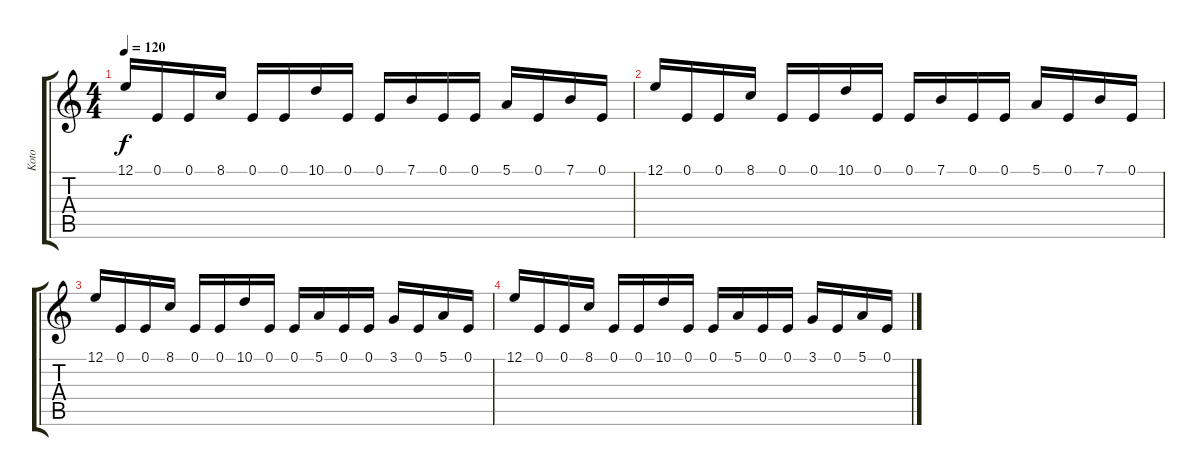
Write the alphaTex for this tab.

\track ("Koto" "Koto") {instrument koto}
\staff {score tabs}
\tuning (E4 B3 G3 D3 A2 E2) {hide}
\ts (4 4)
\tempo 120
\clef g2
\ks c
12.1.16{dy f} 0.1.16 0.1.16 8.1.16 0.1.16 0.1.16 10.1.16 0.1.16 0.1.16 7.1.16 0.1.16 0.1.16 5.1.16 0.1.16 7.1.16 0.1.16 |
12.1.16 0.1.16 0.1.16 8.1.16 0.1.16 0.1.16 10.1.16 0.1.16 0.1.16 7.1.16 0.1.16 0.1.16 5.1.16 0.1.16 7.1.16 0.1.16 |
12.1.16 0.1.16 0.1.16 8.1.16 0.1.16 0.1.16 10.1.16 0.1.16 0.1.16 5.1.16 0.1.16 0.1.16 3.1.16 0.1.16 5.1.16 0.1.16 |
12.1.16 0.1.16 0.1.16 8.1.16 0.1.16 0.1.16 10.1.16 0.1.16 0.1.16 5.1.16 0.1.16 0.1.16 3.1.16 0.1.16 5.1.16 0.1.16
